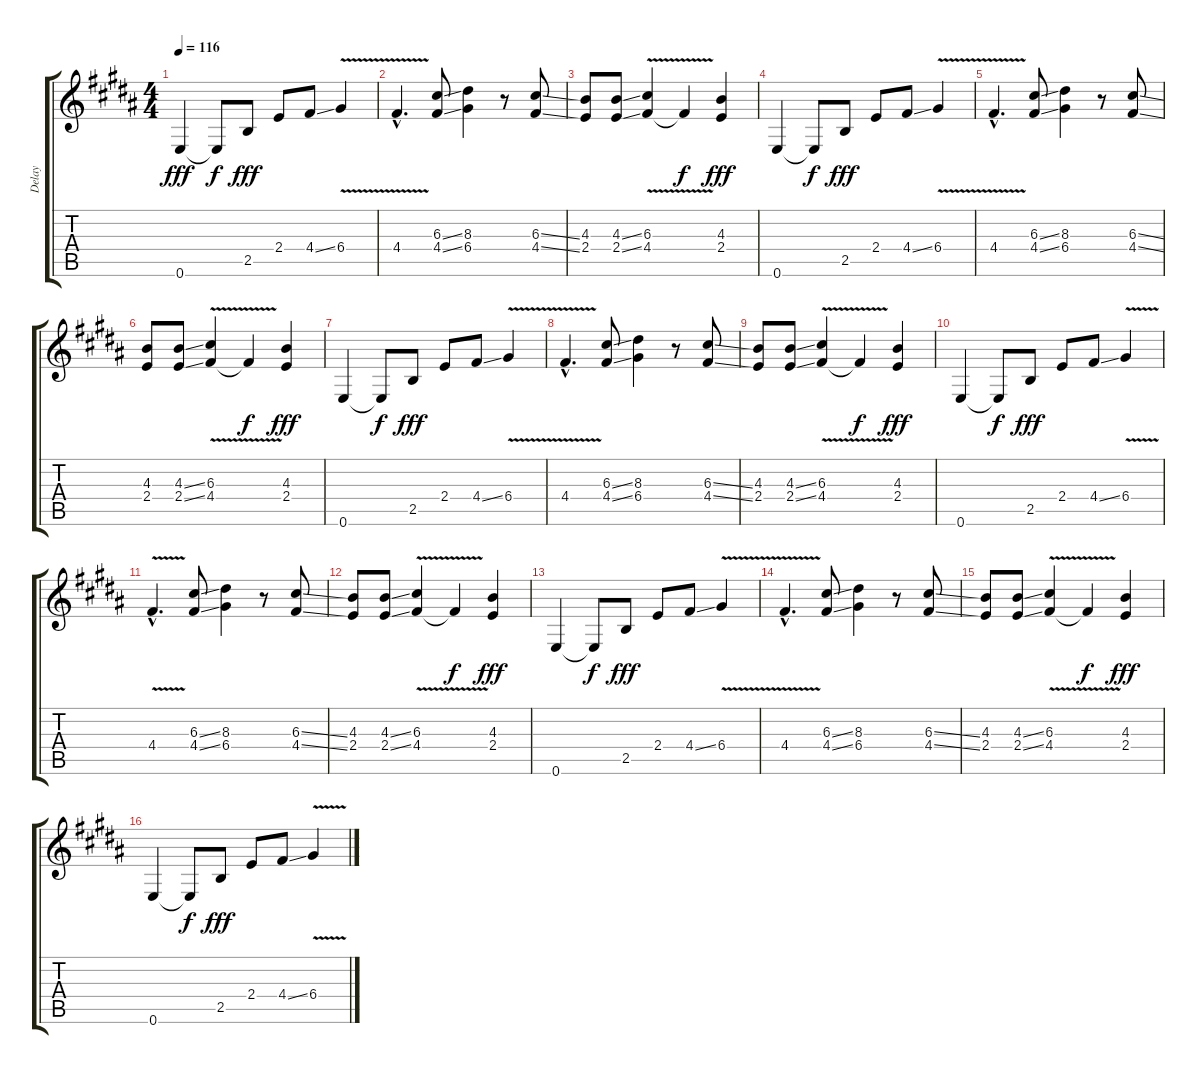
\track ("Delay" "Delay") {instrument overdrivenguitar}
\staff {score tabs}
\tuning (E4 B3 G3 D3 A2 E2) {hide}
\ts (4 4)
\tempo 116
\clef g2
\ks b
0.6.4{dy fff} 0.6{t}.8{dy f} 2.5.8{dy fff} 2.4.8 4.4{ss}.8 6.4{v}.4 |
4.4{v hac}.4{d} (6.3{ss} 4.4{ss}).8 (8.3 6.4).4 r.8 (6.3{ss} 4.4{ss}).8 |
(4.3 2.4).8 (4.3{ss} 2.4{ss}).8 (6.3{v} 4.4{v}).4 4.4{t}.4{dy f} (4.3 2.4).4{dy fff} |
0.6.4 0.6{t}.8{dy f} 2.5.8{dy fff} 2.4.8 4.4{ss}.8 6.4{v}.4 |
4.4{v hac}.4{d} (6.3{ss} 4.4{ss}).8 (8.3 6.4).4 r.8 (6.3{ss} 4.4{ss}).8 |
(4.3 2.4).8 (4.3{ss} 2.4{ss}).8 (6.3{v} 4.4{v}).4 4.4{t}.4{dy f} (4.3 2.4).4{dy fff} |
0.6.4 0.6{t}.8{dy f} 2.5.8{dy fff} 2.4.8 4.4{ss}.8 6.4{v}.4 |
4.4{v hac}.4{d} (6.3{ss} 4.4{ss}).8 (8.3 6.4).4 r.8 (6.3{ss} 4.4{ss}).8 |
(4.3 2.4).8 (4.3{ss} 2.4{ss}).8 (6.3{v} 4.4{v}).4 4.4{t}.4{dy f} (4.3 2.4).4{dy fff} |
0.6.4 0.6{t}.8{dy f} 2.5.8{dy fff} 2.4.8 4.4{ss}.8 6.4{v}.4 |
4.4{v hac}.4{d} (6.3{ss} 4.4{ss}).8 (8.3 6.4).4 r.8 (6.3{ss} 4.4{ss}).8 |
(4.3 2.4).8 (4.3{ss} 2.4{ss}).8 (6.3{v} 4.4{v}).4 4.4{t}.4{dy f} (4.3 2.4).4{dy fff} |
0.6.4 0.6{t}.8{dy f} 2.5.8{dy fff} 2.4.8 4.4{ss}.8 6.4{v}.4 |
4.4{v hac}.4{d} (6.3{ss} 4.4{ss}).8 (8.3 6.4).4 r.8 (6.3{ss} 4.4{ss}).8 |
(4.3 2.4).8 (4.3{ss} 2.4{ss}).8 (6.3{v} 4.4{v}).4 4.4{t}.4{dy f} (4.3 2.4).4{dy fff} |
0.6.4 0.6{t}.8{dy f} 2.5.8{dy fff} 2.4.8 4.4{ss}.8 6.4{v}.4
